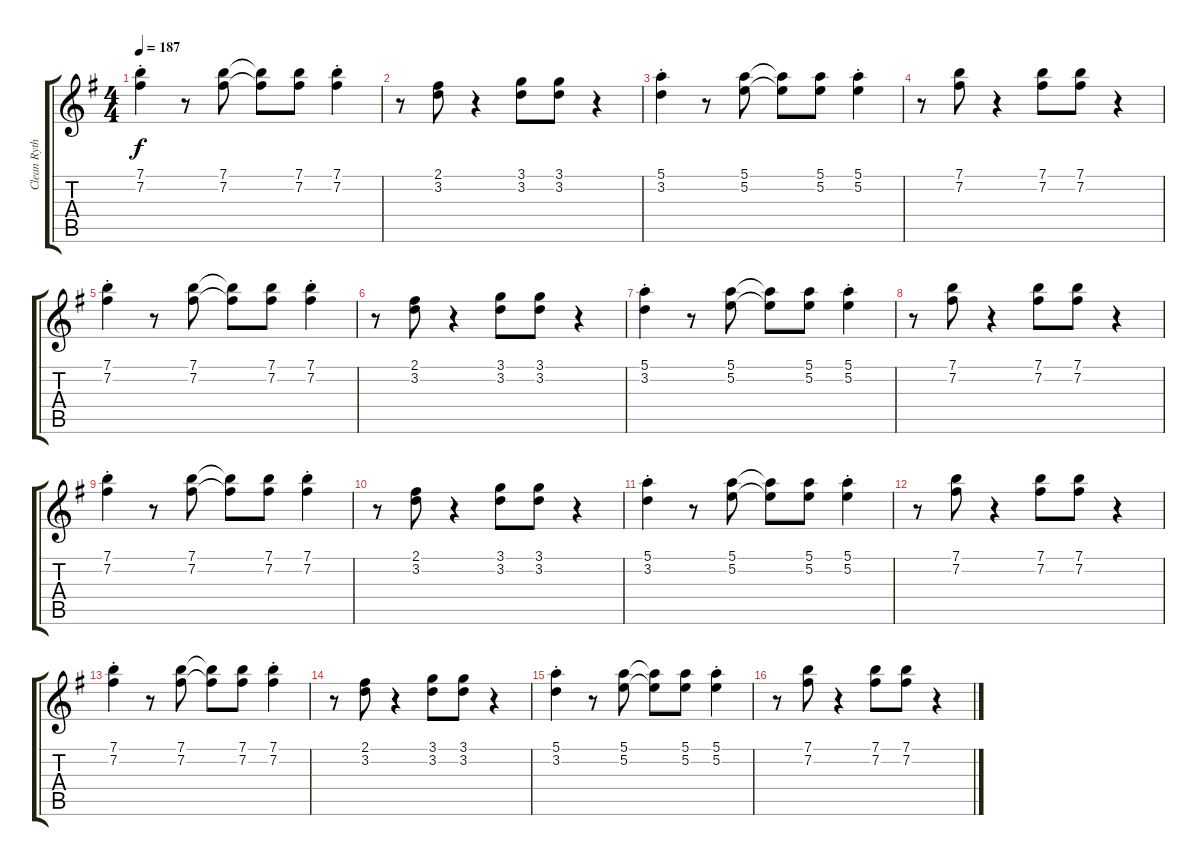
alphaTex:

\track ("Clean Rythm" "Clean Ryth") {instrument electricguitarclean}
\staff {score tabs}
\tuning (E4 B3 G3 D3 A2 E2) {hide}
\ts (4 4)
\tempo 187
\clef g2
\ks g
(7.1{st} 7.2).4{dy f} r.8 (7.1 7.2).8 (7.1{t} 7.2{t}).8 (7.1 7.2).8 (7.1{st} 7.2).4 |
r.8 (2.1 3.2).8 r.4 (3.1 3.2).8 (3.1 3.2).8 r.4 |
(5.1{st} 3.2).4 r.8 (5.1 5.2).8 (5.1{t} 5.2{t}).8 (5.1 5.2).8 (5.1{st} 5.2).4 |
r.8 (7.1 7.2).8 r.4 (7.1 7.2).8 (7.1 7.2).8 r.4 |
(7.1{st} 7.2).4 r.8 (7.1 7.2).8 (7.1{t} 7.2{t}).8 (7.1 7.2).8 (7.1{st} 7.2).4 |
r.8 (2.1 3.2).8 r.4 (3.1 3.2).8 (3.1 3.2).8 r.4 |
(5.1{st} 3.2).4 r.8 (5.1 5.2).8 (5.1{t} 5.2{t}).8 (5.1 5.2).8 (5.1{st} 5.2).4 |
r.8 (7.1 7.2).8 r.4 (7.1 7.2).8 (7.1 7.2).8 r.4 |
(7.1{st} 7.2).4 r.8 (7.1 7.2).8 (7.1{t} 7.2{t}).8 (7.1 7.2).8 (7.1{st} 7.2).4 |
r.8 (2.1 3.2).8 r.4 (3.1 3.2).8 (3.1 3.2).8 r.4 |
(5.1{st} 3.2).4 r.8 (5.1 5.2).8 (5.1{t} 5.2{t}).8 (5.1 5.2).8 (5.1{st} 5.2).4 |
r.8 (7.1 7.2).8 r.4 (7.1 7.2).8 (7.1 7.2).8 r.4 |
(7.1{st} 7.2).4 r.8 (7.1 7.2).8 (7.1{t} 7.2{t}).8 (7.1 7.2).8 (7.1{st} 7.2).4 |
r.8 (2.1 3.2).8 r.4 (3.1 3.2).8 (3.1 3.2).8 r.4 |
(5.1{st} 3.2).4 r.8 (5.1 5.2).8 (5.1{t} 5.2{t}).8 (5.1 5.2).8 (5.1{st} 5.2).4 |
r.8 (7.1 7.2).8 r.4 (7.1 7.2).8 (7.1 7.2).8 r.4
